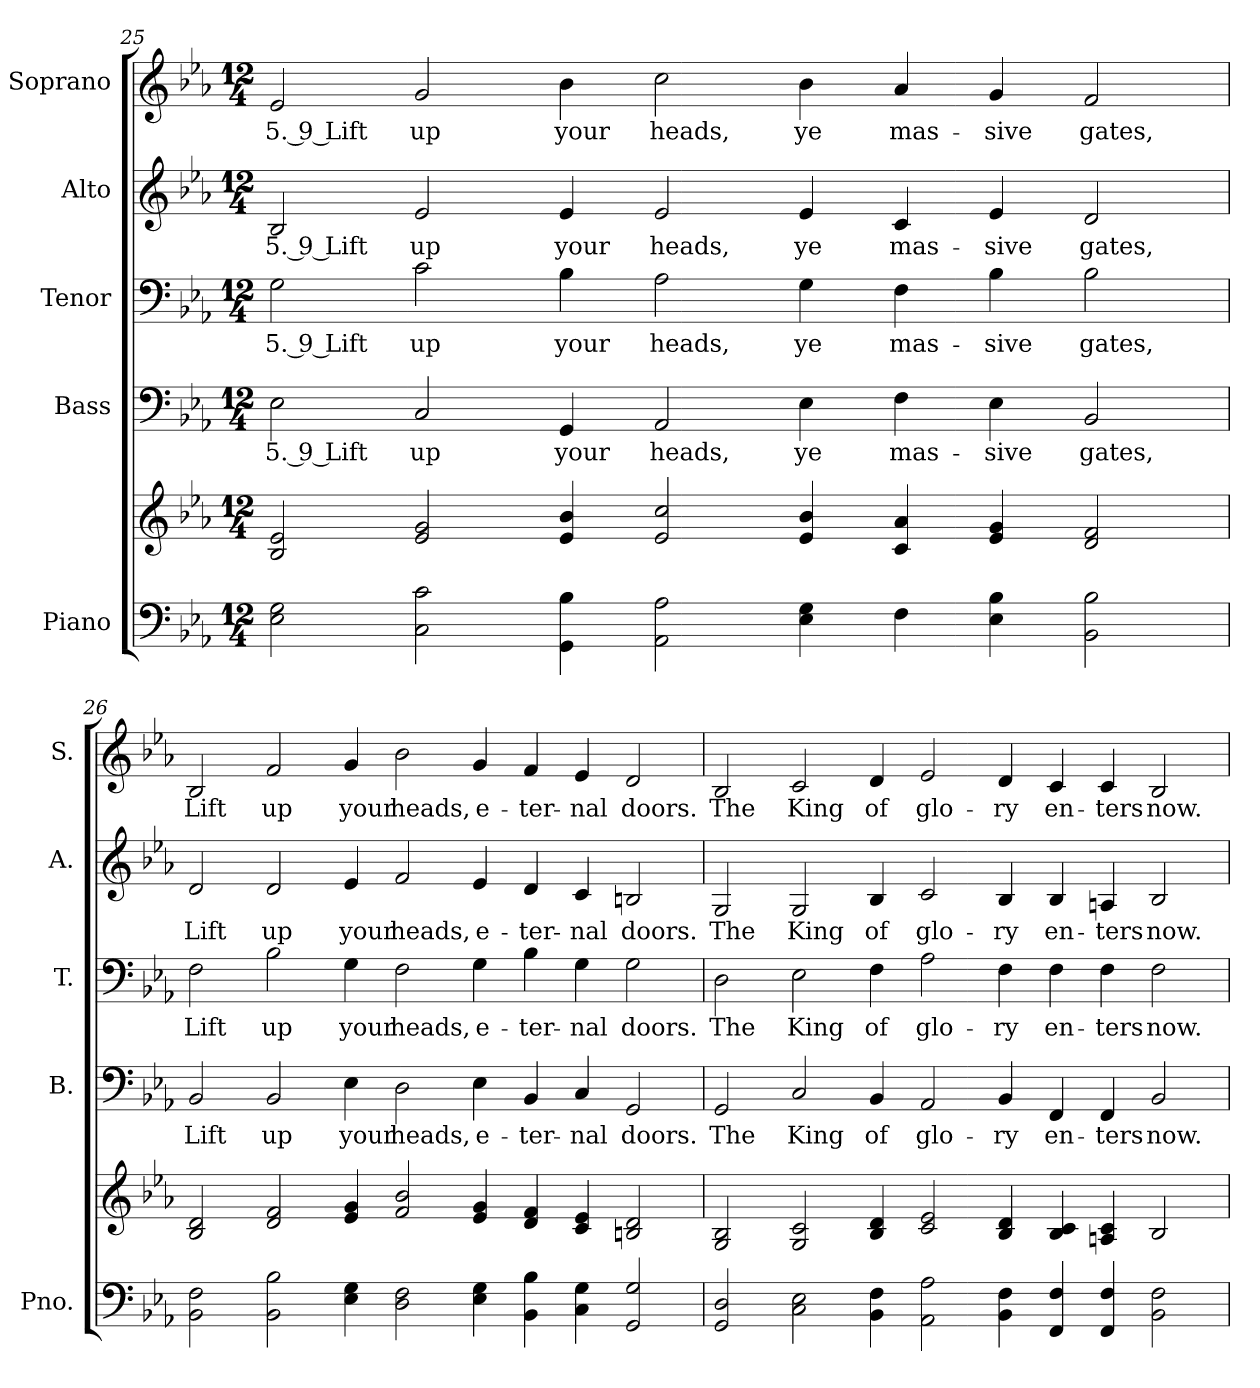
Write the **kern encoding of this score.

**kern	**kern	**kern	**text	**kern	**text	**kern	**text	**kern	**text
*part5	*part5	*part4	*part4	*part3	*part3	*part2	*part2	*part1	*part1
*staff6	*staff5	*staff4	*staff4	*staff3	*staff3	*staff2	*staff2	*staff1	*staff1
*I"Piano	*	*I"Bass	*	*I"Tenor	*	*I"Alto	*	*I"Soprano	*
*I'Pno.	*	*I'B.	*	*I'T.	*	*I'A.	*	*I'S.	*
!!LO:PB:g=z
*clefF4	*clefG2	*clefF4	*	*clefF4	*	*clefG2	*	*clefG2	*
*k[b-e-a-]	*k[b-e-a-]	*k[b-e-a-]	*	*k[b-e-a-]	*	*k[b-e-a-]	*	*k[b-e-a-]	*
*E-:	*E-:	*E-:	*	*E-:	*	*E-:	*	*E-:	*
*M12/4	*M12/4	*M12/4	*	*M12/4	*	*M12/4	*	*M12/4	*
=25	=25	=25	=25	=25	=25	=25	=25	=25	=25
!	!	!	!LO:LY:b:color=#000000	!	!	!	!	!	!
!	!	!	!	!	!LO:LY:b:color=#000000	!	!	!	!
!	!	!	!	!	!	!	!LO:LY:b:color=#000000	!	!
!	!	!	!	!	!	!	!	!	!LO:LY:b:color=#000000
2E-i\ 2Gi	2B-i/ 2e-i	2E-i\	5. 9 Lift	2Gi\	5. 9 Lift	2B-i/	5. 9 Lift	2e-i/	5. 9 Lift
!	!	!	!LO:LY:b:color=#000000	!	!	!	!	!	!
!	!	!	!	!	!LO:LY:b:color=#000000	!	!	!	!
!	!	!	!	!	!	!	!LO:LY:b:color=#000000	!	!
!	!	!	!	!	!	!	!	!	!LO:LY:b:color=#000000
2Ci\ 2ci	2e-i/ 2gi	2Ci/	up	2ci\	up	2e-i/	up	2gi/	up
!	!	!	!LO:LY:b:color=#000000	!	!	!	!	!	!
!	!	!	!	!	!LO:LY:b:color=#000000	!	!	!	!
!	!	!	!	!	!	!	!LO:LY:b:color=#000000	!	!
!	!	!	!	!	!	!	!	!	!LO:LY:b:color=#000000
4GGi\ 4B-i	4e-i/ 4b-i	4GGi/	your	4B-i\	your	4e-i/	your	4b-i\	your
!	!	!	!LO:LY:b:color=#000000	!	!	!	!	!	!
!	!	!	!	!	!LO:LY:b:color=#000000	!	!	!	!
!	!	!	!	!	!	!	!LO:LY:b:color=#000000	!	!
!	!	!	!	!	!	!	!	!	!LO:LY:b:color=#000000
2AA-i\ 2A-i	2e-i/ 2cci	2AA-i/	heads,	2A-i\	heads,	2e-i/	heads,	2cci\	heads,
!	!	!	!LO:LY:b:color=#000000	!	!	!	!	!	!
!	!	!	!	!	!LO:LY:b:color=#000000	!	!	!	!
!	!	!	!	!	!	!	!LO:LY:b:color=#000000	!	!
!	!	!	!	!	!	!	!	!	!LO:LY:b:color=#000000
4E-i\ 4Gi	4e-i/ 4b-i	4E-i\	ye	4Gi\	ye	4e-i/	ye	4b-i\	ye
!	!	!	!LO:LY:b:color=#000000	!	!	!	!	!	!
!	!	!	!	!	!LO:LY:b:color=#000000	!	!	!	!
!	!	!	!	!	!	!	!LO:LY:b:color=#000000	!	!
!	!	!	!	!	!	!	!	!	!LO:LY:b:color=#000000
4Fi\	4ci/ 4a-i	4Fi\	mas-	4Fi\	mas-	4ci/	mas-	4a-i/	mas-
!	!	!	!LO:LY:b:color=#000000	!	!	!	!	!	!
!	!	!	!	!	!LO:LY:b:color=#000000	!	!	!	!
!	!	!	!	!	!	!	!LO:LY:b:color=#000000	!	!
!	!	!	!	!	!	!	!	!	!LO:LY:b:color=#000000
4E-i\ 4B-i	4e-i/ 4gi	4E-i\	-sive	4B-i\	-sive	4e-i/	-sive	4gi/	-sive
!	!	!	!LO:LY:b:color=#000000	!	!	!	!	!	!
!	!	!	!	!	!LO:LY:b:color=#000000	!	!	!	!
!	!	!	!	!	!	!	!LO:LY:b:color=#000000	!	!
!	!	!	!	!	!	!	!	!	!LO:LY:b:color=#000000
2BB-i\ 2B-i	2di/ 2fi	2BB-i/	gates,	2B-i\	gates,	2di/	gates,	2fi/	gates,
!!LO:PB:g=z
=26	=26	=26	=26	=26	=26	=26	=26	=26	=26
!	!	!	!LO:LY:b:color=#000000	!	!	!	!	!	!
!	!	!	!	!	!LO:LY:b:color=#000000	!	!	!	!
!	!	!	!	!	!	!	!LO:LY:b:color=#000000	!	!
!	!	!	!	!	!	!	!	!	!LO:LY:b:color=#000000
2BB-i\ 2Fi	2B-i/ 2di	2BB-i/	Lift	2Fi\	Lift	2di/	Lift	2B-i/	Lift
!	!	!	!LO:LY:b:color=#000000	!	!	!	!	!	!
!	!	!	!	!	!LO:LY:b:color=#000000	!	!	!	!
!	!	!	!	!	!	!	!LO:LY:b:color=#000000	!	!
!	!	!	!	!	!	!	!	!	!LO:LY:b:color=#000000
2BB-i\ 2B-i	2di/ 2fi	2BB-i/	up	2B-i\	up	2di/	up	2fi/	up
!	!	!	!LO:LY:b:color=#000000	!	!	!	!	!	!
!	!	!	!	!	!LO:LY:b:color=#000000	!	!	!	!
!	!	!	!	!	!	!	!LO:LY:b:color=#000000	!	!
!	!	!	!	!	!	!	!	!	!LO:LY:b:color=#000000
4E-i\ 4Gi	4e-i/ 4gi	4E-i\	your	4Gi\	your	4e-i/	your	4gi/	your
!	!	!	!LO:LY:b:color=#000000	!	!	!	!	!	!
!	!	!	!	!	!LO:LY:b:color=#000000	!	!	!	!
!	!	!	!	!	!	!	!LO:LY:b:color=#000000	!	!
!	!	!	!	!	!	!	!	!	!LO:LY:b:color=#000000
2Di\ 2Fi	2fi/ 2b-i	2Di\	heads,	2Fi\	heads,	2fi/	heads,	2b-i\	heads,
!	!	!	!LO:LY:b:color=#000000	!	!	!	!	!	!
!	!	!	!	!	!LO:LY:b:color=#000000	!	!	!	!
!	!	!	!	!	!	!	!LO:LY:b:color=#000000	!	!
!	!	!	!	!	!	!	!	!	!LO:LY:b:color=#000000
4E-i\ 4Gi	4e-i/ 4gi	4E-i\	e-	4Gi\	e-	4e-i/	e-	4gi/	e-
!	!	!	!LO:LY:b:color=#000000	!	!	!	!	!	!
!	!	!	!	!	!LO:LY:b:color=#000000	!	!	!	!
!	!	!	!	!	!	!	!LO:LY:b:color=#000000	!	!
!	!	!	!	!	!	!	!	!	!LO:LY:b:color=#000000
4BB-i\ 4B-i	4di/ 4fi	4BB-i/	-ter-	4B-i\	-ter-	4di/	-ter-	4fi/	-ter-
!	!	!	!LO:LY:b:color=#000000	!	!	!	!	!	!
!	!	!	!	!	!LO:LY:b:color=#000000	!	!	!	!
!	!	!	!	!	!	!	!LO:LY:b:color=#000000	!	!
!	!	!	!	!	!	!	!	!	!LO:LY:b:color=#000000
4Ci\ 4Gi	4ci/ 4e-i	4Ci/	-nal	4Gi\	-nal	4ci/	-nal	4e-i/	-nal
!	!	!	!LO:LY:b:color=#000000	!	!	!	!	!	!
!	!	!	!	!	!LO:LY:b:color=#000000	!	!	!	!
!	!	!	!	!	!	!	!LO:LY:b:color=#000000	!	!
!	!	!	!	!	!	!	!	!	!LO:LY:b:color=#000000
2GGi/ 2Gi	2Bni/ 2di	2GGi/	doors.	2Gi\	doors.	2Bni/	doors.	2di/	doors.
!!LO:PB:g=z
=27	=27	=27	=27	=27	=27	=27	=27	=27	=27
!	!	!	!LO:LY:b:color=#000000	!	!	!	!	!	!
!	!	!	!	!	!LO:LY:b:color=#000000	!	!	!	!
!	!	!	!	!	!	!	!LO:LY:b:color=#000000	!	!
!	!	!	!	!	!	!	!	!	!LO:LY:b:color=#000000
2GGi/ 2Di	2Gi/ 2B-i	2GGi/	The	2Di\	The	2Gi/	The	2B-i/	The
!	!	!	!LO:LY:b:color=#000000	!	!	!	!	!	!
!	!	!	!	!	!LO:LY:b:color=#000000	!	!	!	!
!	!	!	!	!	!	!	!LO:LY:b:color=#000000	!	!
!	!	!	!	!	!	!	!	!	!LO:LY:b:color=#000000
2Ci\ 2E-i	2Gi/ 2ci	2Ci/	King	2E-i\	King	2Gi/	King	2ci/	King
!	!	!	!LO:LY:b:color=#000000	!	!	!	!	!	!
!	!	!	!	!	!LO:LY:b:color=#000000	!	!	!	!
!	!	!	!	!	!	!	!LO:LY:b:color=#000000	!	!
!	!	!	!	!	!	!	!	!	!LO:LY:b:color=#000000
4BB-i\ 4Fi	4B-i/ 4di	4BB-i/	of	4Fi\	of	4B-i/	of	4di/	of
!	!	!	!LO:LY:b:color=#000000	!	!	!	!	!	!
!	!	!	!	!	!LO:LY:b:color=#000000	!	!	!	!
!	!	!	!	!	!	!	!LO:LY:b:color=#000000	!	!
!	!	!	!	!	!	!	!	!	!LO:LY:b:color=#000000
2AA-i\ 2A-i	2ci/ 2e-i	2AA-i/	glo-	2A-i\	glo-	2ci/	glo-	2e-i/	glo-
!	!	!	!LO:LY:b:color=#000000	!	!	!	!	!	!
!	!	!	!	!	!LO:LY:b:color=#000000	!	!	!	!
!	!	!	!	!	!	!	!LO:LY:b:color=#000000	!	!
!	!	!	!	!	!	!	!	!	!LO:LY:b:color=#000000
4BB-i\ 4Fi	4B-i/ 4di	4BB-i/	-ry	4Fi\	-ry	4B-i/	-ry	4di/	-ry
!	!	!	!LO:LY:b:color=#000000	!	!	!	!	!	!
!	!	!	!	!	!LO:LY:b:color=#000000	!	!	!	!
!	!	!	!	!	!	!	!LO:LY:b:color=#000000	!	!
!	!	!	!	!	!	!	!	!	!LO:LY:b:color=#000000
4FFi/ 4Fi	4B-i/ 4ci	4FFi/	en-	4Fi\	en-	4B-i/	en-	4ci/	en-
!	!	!	!LO:LY:b:color=#000000	!	!	!	!	!	!
!	!	!	!	!	!LO:LY:b:color=#000000	!	!	!	!
!	!	!	!	!	!	!	!LO:LY:b:color=#000000	!	!
!	!	!	!	!	!	!	!	!	!LO:LY:b:color=#000000
4FFi/ 4Fi	4Ani/ 4ci	4FFi/	-ters	4Fi\	-ters	4Ani/	-ters	4ci/	-ters
!	!	!	!LO:LY:b:color=#000000	!	!	!	!	!	!
!	!	!	!	!	!LO:LY:b:color=#000000	!	!	!	!
!	!	!	!	!	!	!	!LO:LY:b:color=#000000	!	!
!	!	!	!	!	!	!	!	!	!LO:LY:b:color=#000000
2BB-i\ 2Fi	2B-i/	2BB-i/	now.	2Fi\	now.	2B-i/	now.	2B-i/	now.
=	=	=	=	=	=	=	=	=	=
*-	*-	*-	*-	*-	*-	*-	*-	*-	*-
